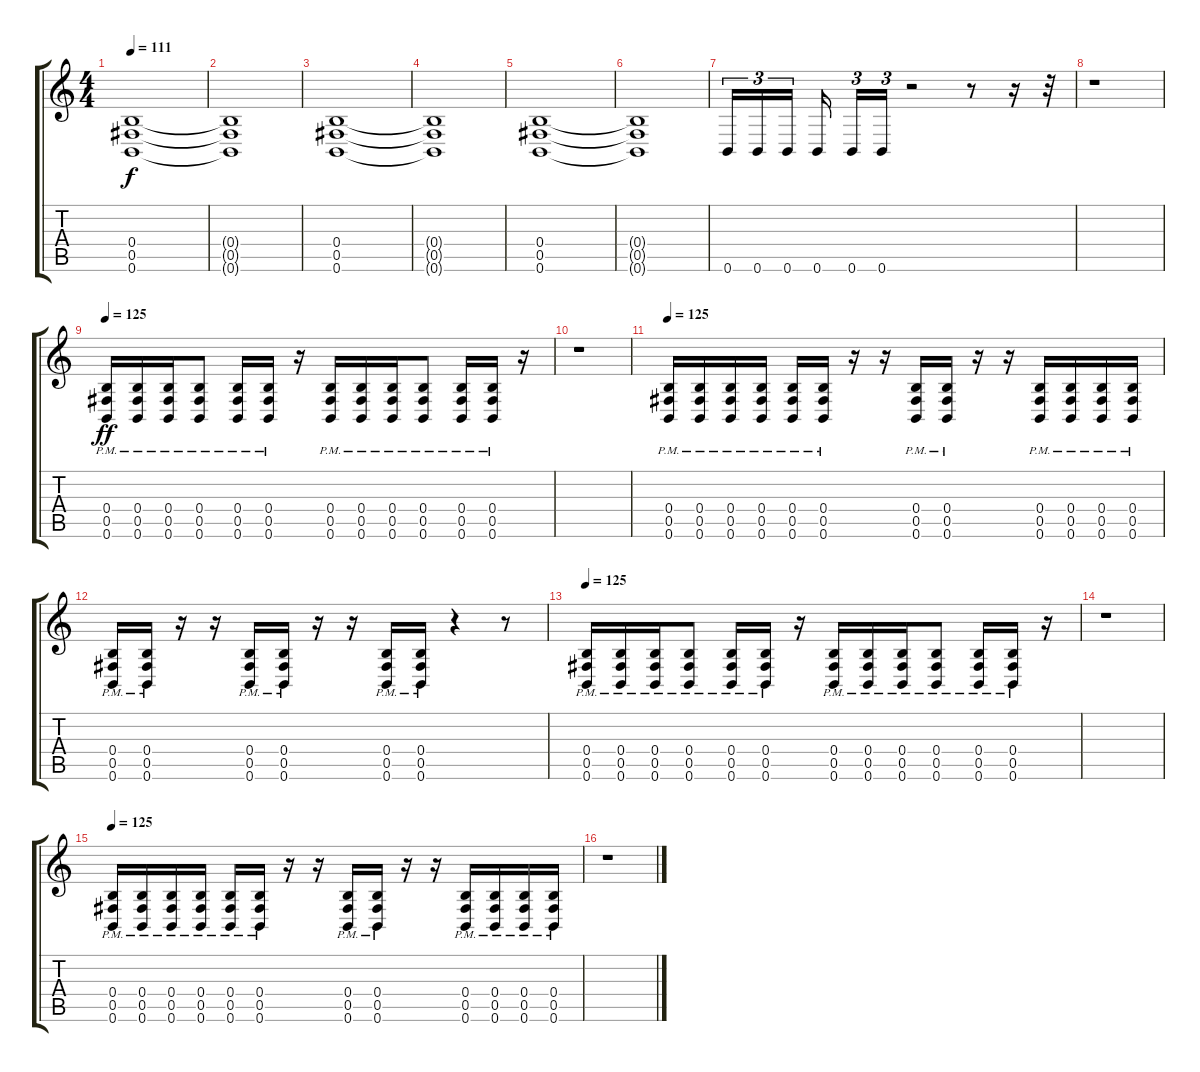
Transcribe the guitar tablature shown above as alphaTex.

\track (" " " ") {instrument distortionguitar}
\staff {score tabs}
\tuning (Db4 Ab3 E3 B2 Gb2 B1) {hide}
\ts (4 4)
\tempo 111
\clef g2
\ks c
(0.4{t} 0.5{t} 0.6{t}).1{dy f} |
(0.4{t} 0.5{t} 0.6{t}).1 |
(0.4 0.5 0.6).1 |
(0.4{t} 0.5{t} 0.6{t}).1 |
(0.4 0.5 0.6).1 |
(0.4{t} 0.5{t} 0.6{t}).1 |
0.6.16{tu (3 2)} 0.6.16{tu (3 2)} 0.6.16{tu (3 2) beam splitsecondary} 0.6.16{beam splitsecondary} 0.6.16{tu (3 2)} 0.6.16{tu (3 2)} r.2 r.8 r.16 r.32 |
r.1 |
\tempo 125
(0.4{pm} 0.5{pm} 0.6{pm}).16{dy ff} (0.4{pm} 0.5{pm} 0.6{pm}).16 (0.4{pm} 0.5{pm} 0.6{pm}).16 (0.4{pm} 0.5{pm} 0.6{pm}).8 (0.4{pm} 0.5{pm} 0.6{pm}).16 (0.4{pm} 0.5{pm} 0.6{pm}).16 r.16 (0.4{pm} 0.5{pm} 0.6{pm}).16 (0.4{pm} 0.5{pm} 0.6{pm}).16 (0.4{pm} 0.5{pm} 0.6{pm}).16 (0.4{pm} 0.5{pm} 0.6{pm}).8 (0.4{pm} 0.5{pm} 0.6{pm}).16 (0.4{pm} 0.5{pm} 0.6{pm}).16 r.16 |
r.1 |
\tempo 125
(0.4{pm} 0.5{pm} 0.6{pm}).16 (0.4{pm} 0.5{pm} 0.6{pm}).16 (0.4{pm} 0.5{pm} 0.6{pm}).16 (0.4{pm} 0.5{pm} 0.6{pm}).16 (0.4{pm} 0.5{pm} 0.6{pm}).16 (0.4{pm} 0.5{pm} 0.6{pm}).16 r.16 r.16 (0.4{pm} 0.5{pm} 0.6{pm}).16 (0.4{pm} 0.5{pm} 0.6{pm}).16 r.16 r.16 (0.4{pm} 0.5{pm} 0.6{pm}).16 (0.4{pm} 0.5{pm} 0.6{pm}).16 (0.4{pm} 0.5{pm} 0.6{pm}).16 (0.4{pm} 0.5{pm} 0.6{pm}).16 |
(0.4{pm} 0.5{pm} 0.6{pm}).16 (0.4{pm} 0.5{pm} 0.6{pm}).16 r.16 r.16 (0.4{pm} 0.5{pm} 0.6{pm}).16 (0.4{pm} 0.5{pm} 0.6{pm}).16 r.16 r.16 (0.4{pm} 0.5{pm} 0.6{pm}).16 (0.4{pm} 0.5{pm} 0.6{pm}).16 r.4 r.8 |
\tempo 125
(0.4{pm} 0.5{pm} 0.6{pm}).16 (0.4{pm} 0.5{pm} 0.6{pm}).16 (0.4{pm} 0.5{pm} 0.6{pm}).16 (0.4{pm} 0.5{pm} 0.6{pm}).8 (0.4{pm} 0.5{pm} 0.6{pm}).16 (0.4{pm} 0.5{pm} 0.6{pm}).16 r.16 (0.4{pm} 0.5{pm} 0.6{pm}).16 (0.4{pm} 0.5{pm} 0.6{pm}).16 (0.4{pm} 0.5{pm} 0.6{pm}).16 (0.4{pm} 0.5{pm} 0.6{pm}).8 (0.4{pm} 0.5{pm} 0.6{pm}).16 (0.4{pm} 0.5{pm} 0.6{pm}).16 r.16 |
r.1 |
\tempo 125
(0.4{pm} 0.5{pm} 0.6{pm}).16 (0.4{pm} 0.5{pm} 0.6{pm}).16 (0.4{pm} 0.5{pm} 0.6{pm}).16 (0.4{pm} 0.5{pm} 0.6{pm}).16 (0.4{pm} 0.5{pm} 0.6{pm}).16 (0.4{pm} 0.5{pm} 0.6{pm}).16 r.16 r.16 (0.4{pm} 0.5{pm} 0.6{pm}).16 (0.4{pm} 0.5{pm} 0.6{pm}).16 r.16 r.16 (0.4{pm} 0.5{pm} 0.6{pm}).16 (0.4{pm} 0.5{pm} 0.6{pm}).16 (0.4{pm} 0.5{pm} 0.6{pm}).16 (0.4{pm} 0.5{pm} 0.6{pm}).16 |
r.1
